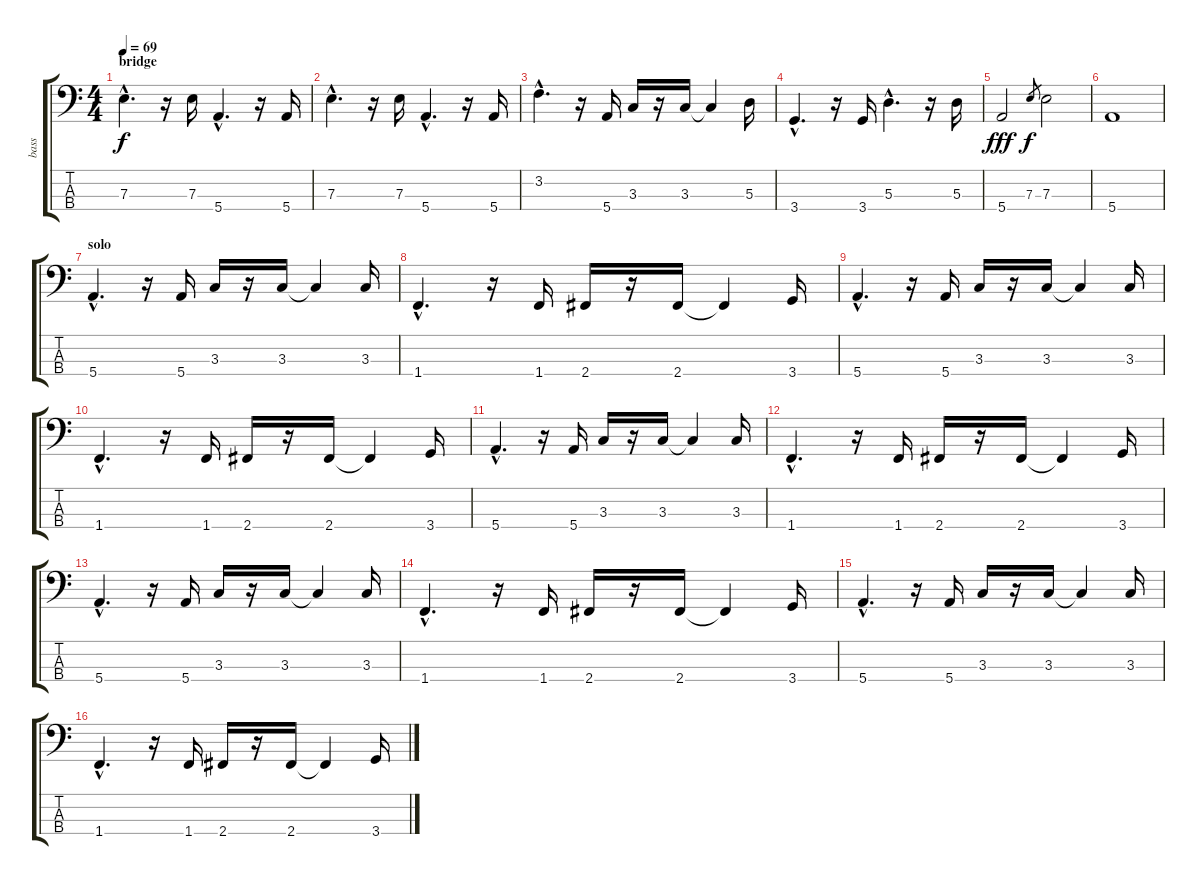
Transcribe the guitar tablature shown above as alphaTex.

\track ("bass" "bass") {instrument electricbassfinger}
\staff {score tabs}
\tuning (G2 D2 A1 E1) {hide}
\ts (4 4)
\section ("" "bridge")
\tempo 69
\clef f4
\ks c
7.3{hac}.4{d dy f} r.16 7.3.16 5.4{hac}.4{d} r.16 5.4.16 |
7.3{hac}.4{d} r.16 7.3.16 5.4{hac}.4{d} r.16 5.4.16 |
3.2{hac}.4{d} r.16 5.4.16 3.3.16 r.16 3.3.16 3.3{t}.4 5.3.16 |
3.4{hac}.4{d} r.16 3.4.16 5.3{hac}.4{d} r.16 5.3.16 |
5.4.2{dy fff} 7.3.8{gr dy f} 7.3.2 |
5.4.1 |
\section ("" "solo")
5.4{hac}.4{d} r.16 5.4.16 3.3.16 r.16 3.3.16 3.3{t}.4 3.3.16 |
1.4{hac}.4{d} r.16 1.4.16 2.4.16 r.16 2.4.16 2.4{t}.4 3.4.16 |
5.4{hac}.4{d} r.16 5.4.16 3.3.16 r.16 3.3.16 3.3{t}.4 3.3.16 |
1.4{hac}.4{d} r.16 1.4.16 2.4.16 r.16 2.4.16 2.4{t}.4 3.4.16 |
5.4{hac}.4{d} r.16 5.4.16 3.3.16 r.16 3.3.16 3.3{t}.4 3.3.16 |
1.4{hac}.4{d} r.16 1.4.16 2.4.16 r.16 2.4.16 2.4{t}.4 3.4.16 |
5.4{hac}.4{d} r.16 5.4.16 3.3.16 r.16 3.3.16 3.3{t}.4 3.3.16 |
1.4{hac}.4{d} r.16 1.4.16 2.4.16 r.16 2.4.16 2.4{t}.4 3.4.16 |
5.4{hac}.4{d} r.16 5.4.16 3.3.16 r.16 3.3.16 3.3{t}.4 3.3.16 |
1.4{hac}.4{d} r.16 1.4.16 2.4.16 r.16 2.4.16 2.4{t}.4 3.4.16
